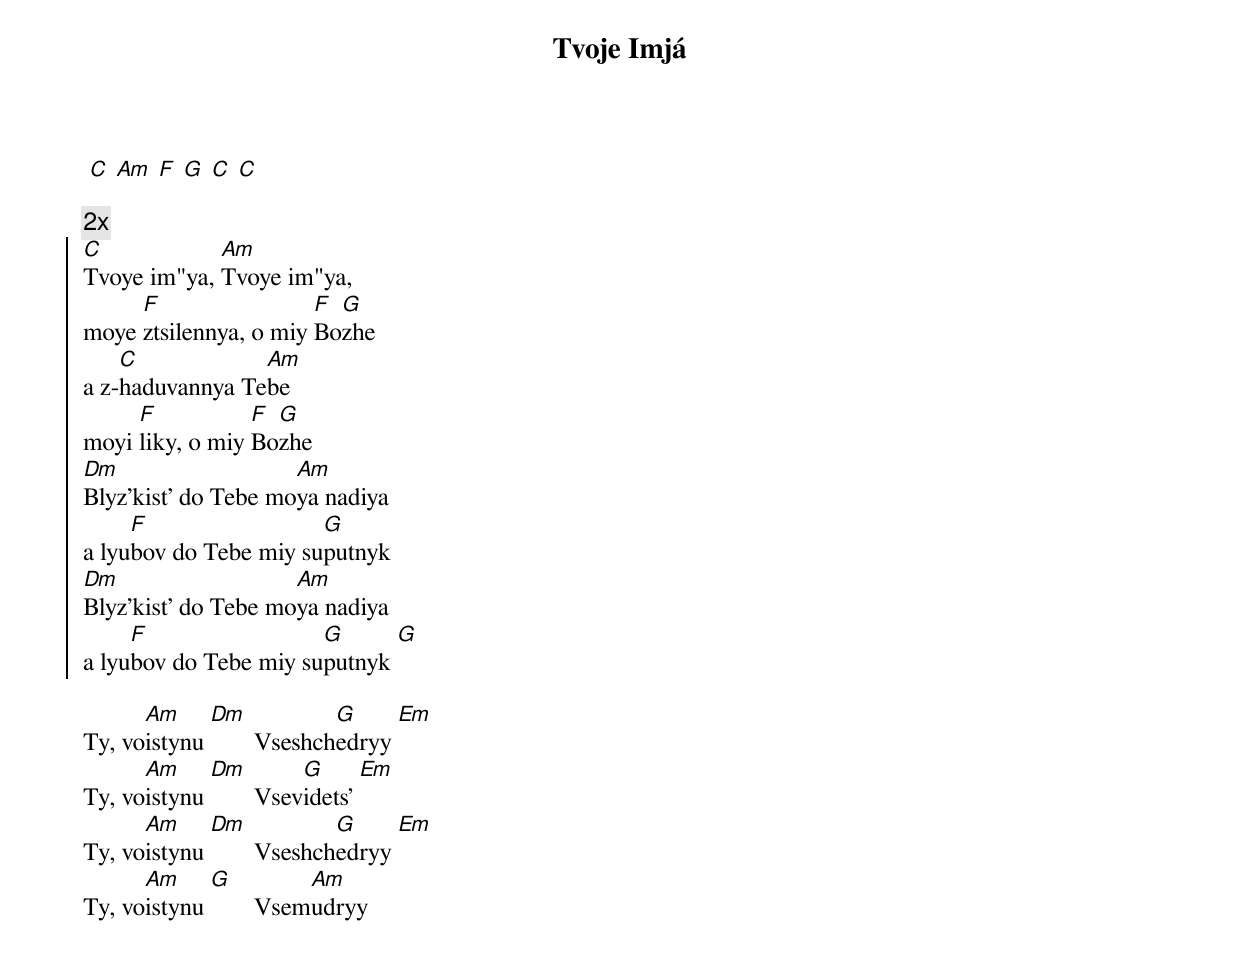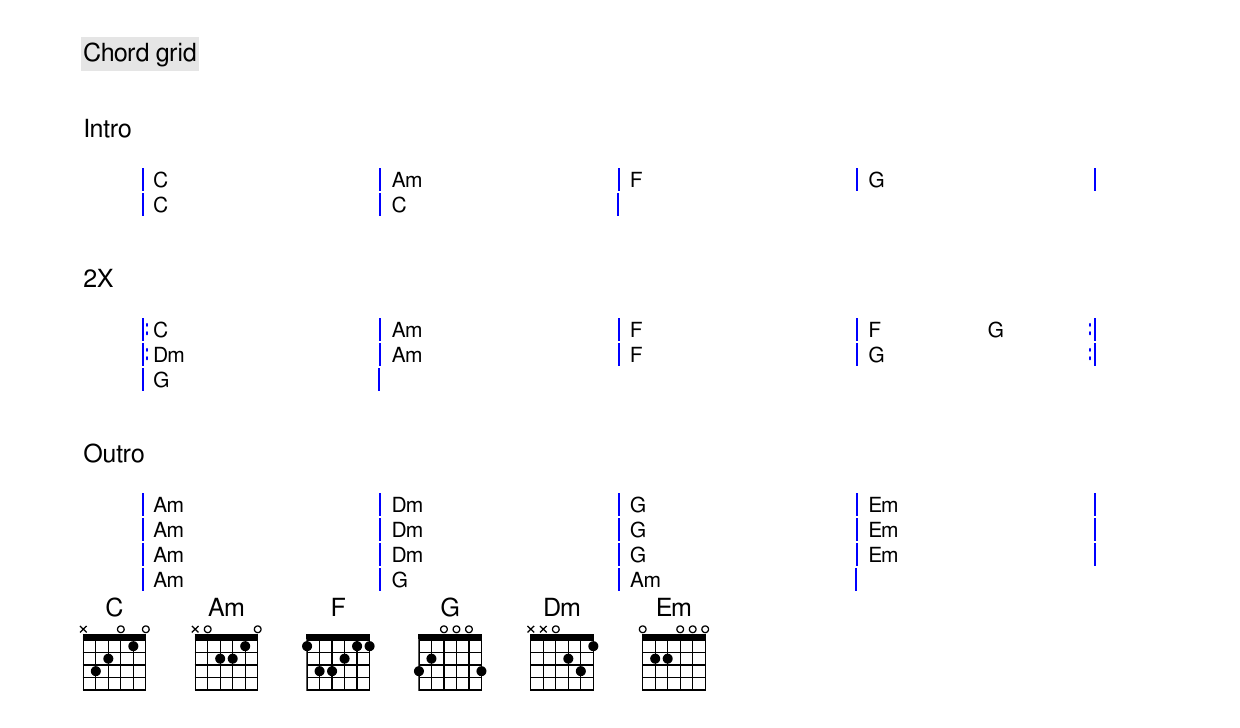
{title: Tvoje Imjá}
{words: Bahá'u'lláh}
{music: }
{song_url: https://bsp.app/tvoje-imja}


 [C] [Am] [F] [G] [C] [C]

{c: 2x}
{soc}
[C]Tvoye im"ya, [Am]Tvoye im"ya,
moye [F]ztsilennya, o miy [F]Bo[G]zhe
a z-[C]haduvannya Te[Am]be
moyi [F]liky, o miy [F]Bo[G]zhe
[Dm]Blyz'kist' do Tebe mo[Am]ya nadiya
a lyu[F]bov do Tebe miy su[G]putnyk
[Dm]Blyz'kist' do Tebe mo[Am]ya nadiya
a lyu[F]bov do Tebe miy su[G]putnyk [G]
{eoc}

Ty, vo[Am]istynu [Dm]       Vseshch[G]edryy [Em]
Ty, vo[Am]istynu [Dm]       Vsev[G]idets' [Em]
Ty, vo[Am]istynu [Dm]       Vseshch[G]edryy [Em]
Ty, vo[Am]istynu [G]       Vsem[Am]udryy

{new_page}
{c: Chord grid}


{start_of_grid}
Intro

| C . . . | Am . . . | F . . . | G . . . |
| C . . . | C . . . |


2X

|: C  . . . | Am . . . | F . . . | F . G . :|
|: Dm . . . | Am . . . | F . . . | G . . . :|
| G . . . |


Outro

| Am . . . | Dm . . . | G . . . | Em . . . |
| Am . . . | Dm . . . | G . . . | Em . . . |
| Am . . . | Dm . . . | G . . . | Em . . . |
| Am . . . | G . . . | Am . . . |
{end_of_grid}
